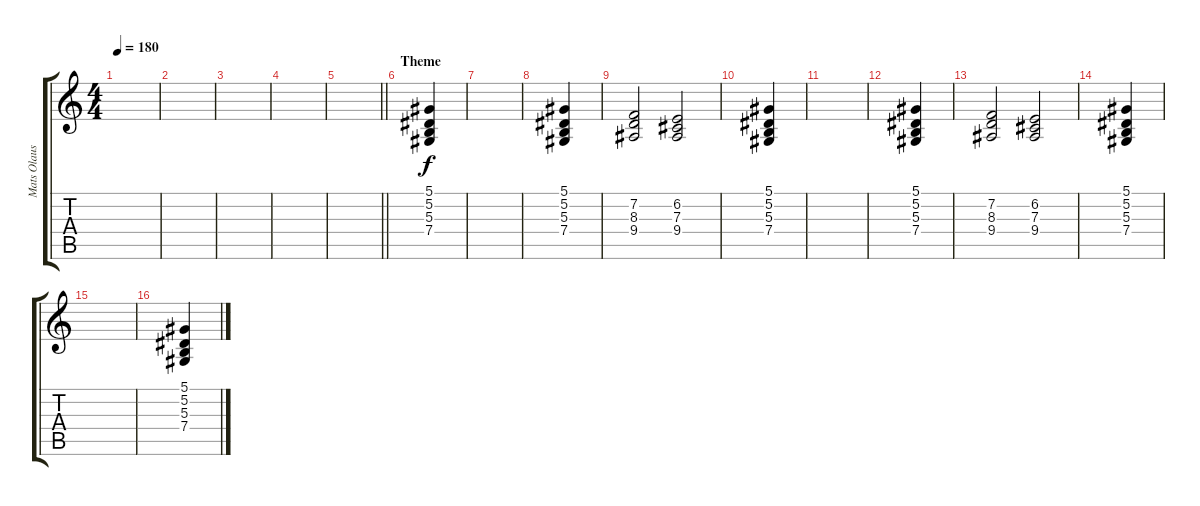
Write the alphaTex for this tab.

\track ("Mats Olausson" "Mats Olaus") {instrument choiraahs}
\staff {score tabs}
\tuning (Eb4 Bb3 Gb3 Db3 Ab2 Eb2) {hide}
\ts (4 4)
\tempo 180
\clef g2
\ks c
|
|
|
|
\barLineRight lightlight
|
\section ("" "Theme")
(5.1 5.2 5.3 7.4).4 |
|
(5.1 5.2 5.3 7.4).4 |
(7.2 8.3 9.4).2 (6.2 7.3 9.4).2 |
(5.1 5.2 5.3 7.4).4 |
|
(5.1 5.2 5.3 7.4).4 |
(7.2 8.3 9.4).2 (6.2 7.3 9.4).2 |
(5.1 5.2 5.3 7.4).4 |
|
(5.1 5.2 5.3 7.4).4
